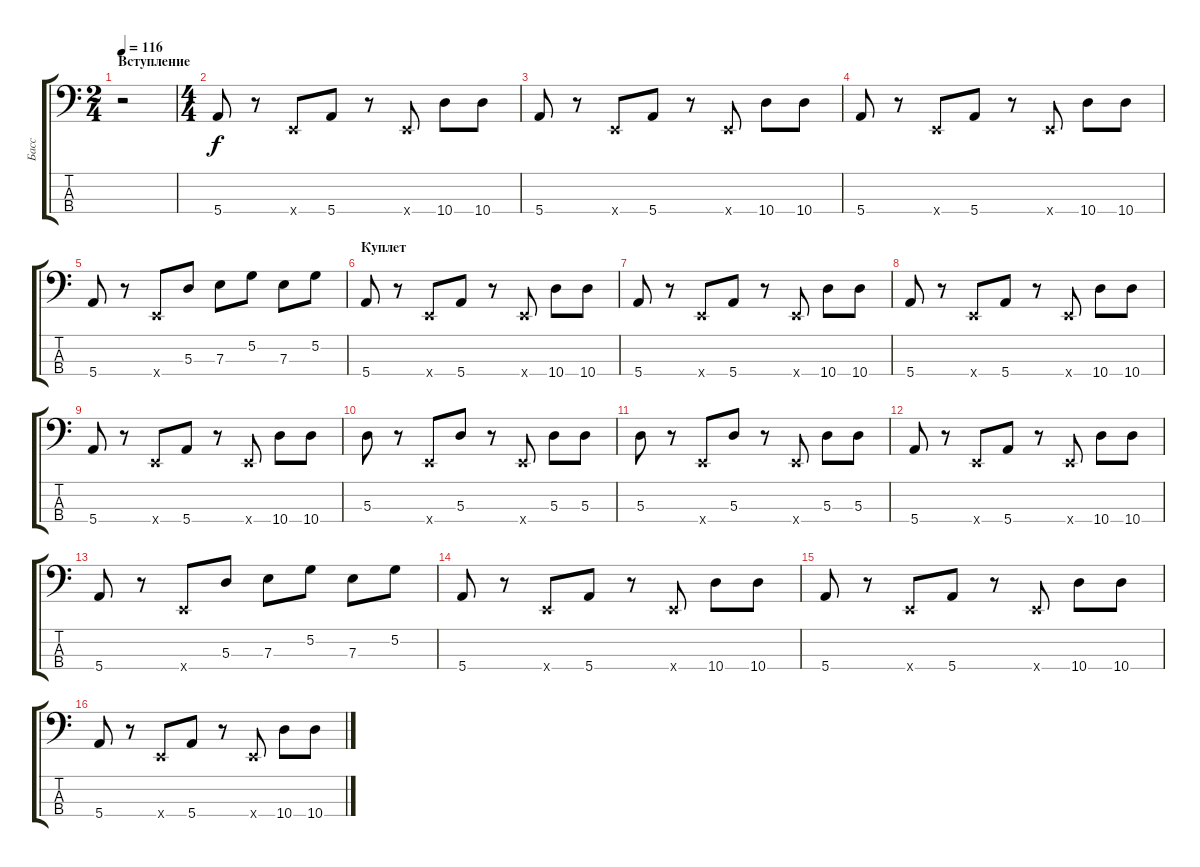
\track ("Басс" "Басс") {instrument electricbasspick}
\staff {score tabs}
\tuning (G2 D2 A1 E1) {hide}
\ts (2 4)
\section ("" "Вступление")
\tempo 116
\clef f4
\ks c
r.2{dy f instrument electricbasspick} |
\ts (4 4)
5.4.8 r.8 0.4{x}.8 5.4.8 r.8 0.4{x}.8 10.4.8 10.4.8 |
5.4.8 r.8 0.4{x}.8 5.4.8 r.8 0.4{x}.8 10.4.8 10.4.8 |
5.4.8 r.8 0.4{x}.8 5.4.8 r.8 0.4{x}.8 10.4.8 10.4.8 |
5.4.8 r.8 0.4{x}.8 5.3.8 7.3.8 5.2.8 7.3.8 5.2.8 |
\section ("" "Куплет")
5.4.8 r.8 0.4{x}.8 5.4.8 r.8 0.4{x}.8 10.4.8 10.4.8 |
5.4.8 r.8 0.4{x}.8 5.4.8 r.8 0.4{x}.8 10.4.8 10.4.8 |
5.4.8 r.8 0.4{x}.8 5.4.8 r.8 0.4{x}.8 10.4.8 10.4.8 |
5.4.8 r.8 0.4{x}.8 5.4.8 r.8 0.4{x}.8 10.4.8 10.4.8 |
5.3.8 r.8 0.4{x}.8 5.3.8 r.8 0.4{x}.8 5.3.8 5.3.8 |
5.3.8 r.8 0.4{x}.8 5.3.8 r.8 0.4{x}.8 5.3.8 5.3.8 |
5.4.8 r.8 0.4{x}.8 5.4.8 r.8 0.4{x}.8 10.4.8 10.4.8 |
5.4.8 r.8 0.4{x}.8 5.3.8 7.3.8 5.2.8 7.3.8 5.2.8 |
5.4.8 r.8 0.4{x}.8 5.4.8 r.8 0.4{x}.8 10.4.8 10.4.8 |
5.4.8 r.8 0.4{x}.8 5.4.8 r.8 0.4{x}.8 10.4.8 10.4.8 |
5.4.8 r.8 0.4{x}.8 5.4.8 r.8 0.4{x}.8 10.4.8 10.4.8
